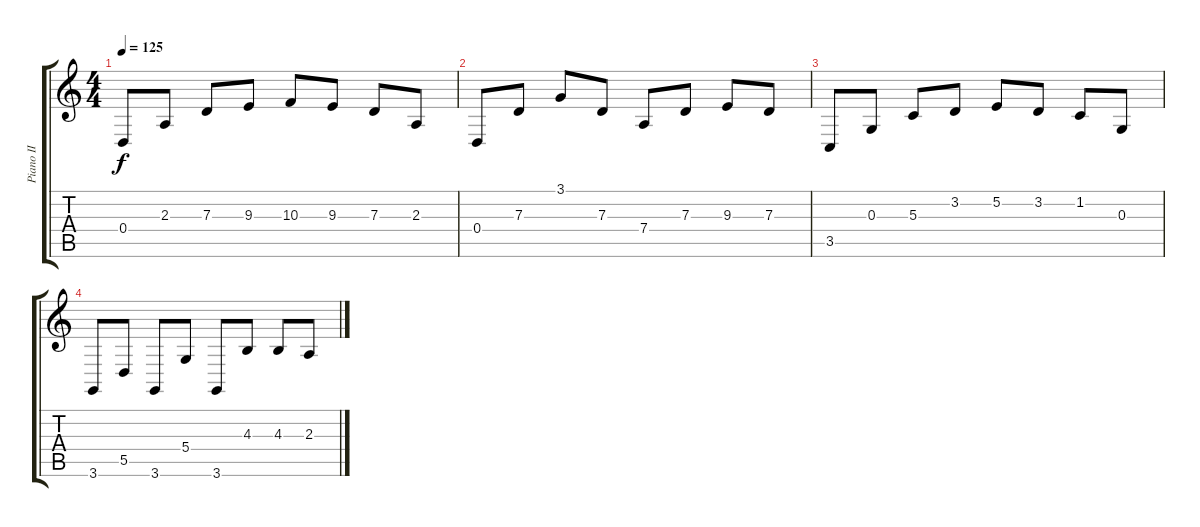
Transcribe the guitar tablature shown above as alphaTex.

\track ("Piano II" "Piano II") {instrument acousticgrandpiano}
\staff {score tabs}
\tuning (E4 B3 G3 D3 A2 E2) {hide}
\ts (4 4)
\tempo 125
\clef g2
\ks c
0.4.8{dy f} 2.3.8 7.3.8 9.3.8 10.3.8 9.3.8 7.3.8 2.3.8 |
0.4.8 7.3.8 3.1.8 7.3.8 7.4.8 7.3.8 9.3.8 7.3.8 |
3.5.8 0.3.8 5.3.8 3.2.8 5.2.8 3.2.8 1.2.8 0.3.8 |
3.6.8 5.5.8 3.6.8 5.4.8 3.6.8 4.3.8 4.3.8 2.3.8
